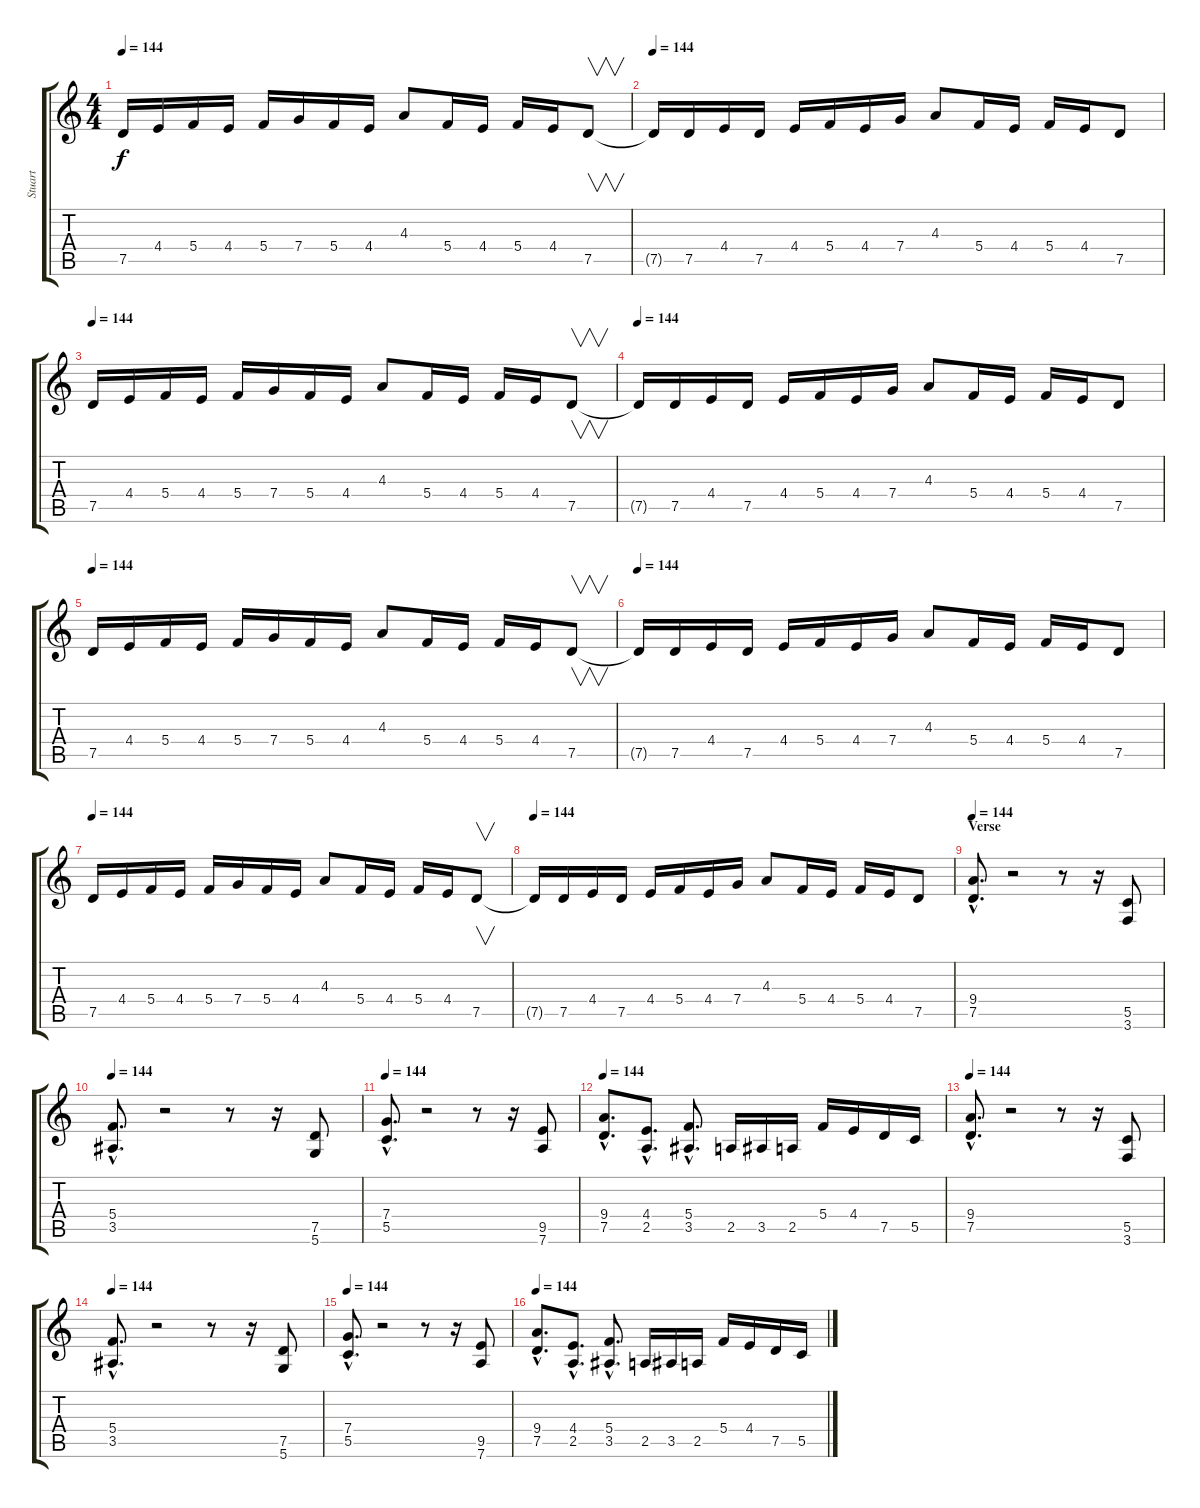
\track ("Stuart" "Stuart") {instrument distortionguitar}
\staff {score tabs}
\tuning (D4 A3 F3 C3 G2 D2) {hide}
\ts (4 4)
\tempo 144
\clef g2
\ks c
7.5.16{dy f} 4.4.16 5.4.16 4.4.16 5.4.16 7.4.16 5.4.16 4.4.16 4.3.8 5.4.16 4.4.16 5.4.16 4.4.16 7.5.8{v} |
\tempo 144
7.5{t}.16 7.5.16 4.4.16 7.5.16 4.4.16 5.4.16 4.4.16 7.4.16 4.3.8 5.4.16 4.4.16 5.4.16 4.4.16 7.5.8 |
\tempo 144
7.5.16 4.4.16 5.4.16 4.4.16 5.4.16 7.4.16 5.4.16 4.4.16 4.3.8 5.4.16 4.4.16 5.4.16 4.4.16 7.5.8{v} |
\tempo 144
7.5{t}.16 7.5.16 4.4.16 7.5.16 4.4.16 5.4.16 4.4.16 7.4.16 4.3.8 5.4.16 4.4.16 5.4.16 4.4.16 7.5.8 |
\tempo 144
7.5.16 4.4.16 5.4.16 4.4.16 5.4.16 7.4.16 5.4.16 4.4.16 4.3.8 5.4.16 4.4.16 5.4.16 4.4.16 7.5.8{v} |
\tempo 144
7.5{t}.16 7.5.16 4.4.16 7.5.16 4.4.16 5.4.16 4.4.16 7.4.16 4.3.8 5.4.16 4.4.16 5.4.16 4.4.16 7.5.8 |
\tempo 144
7.5.16 4.4.16 5.4.16 4.4.16 5.4.16 7.4.16 5.4.16 4.4.16 4.3.8 5.4.16 4.4.16 5.4.16 4.4.16 7.5.8{v} |
\tempo 144
7.5{t}.16 7.5.16 4.4.16 7.5.16 4.4.16 5.4.16 4.4.16 7.4.16 4.3.8 5.4.16 4.4.16 5.4.16 4.4.16 7.5.8 |
\section ("" "Verse")
\tempo 144
(9.4{hac} 7.5{hac}).8{d} r.2 r.8 r.16 (5.5 3.6).8 |
\tempo 144
(5.4{hac} 3.5{hac}).8{d} r.2 r.8 r.16 (7.5 5.6).8 |
\tempo 144
(7.4{hac} 5.5{hac}).8{d} r.2 r.8 r.16 (9.5 7.6).8 |
\tempo 144
(9.4{hac} 7.5{hac}).8{d} (4.4{hac} 2.5{hac}).8{d} (5.4{hac} 3.5{hac}).8{d} 2.5.16 3.5.16 2.5.16 5.4.16 4.4.16 7.5.16 5.5.16 |
\tempo 144
(9.4{hac} 7.5{hac}).8{d} r.2 r.8 r.16 (5.5 3.6).8 |
\tempo 144
(5.4{hac} 3.5{hac}).8{d} r.2 r.8 r.16 (7.5 5.6).8 |
\tempo 144
(7.4{hac} 5.5{hac}).8{d} r.2 r.8 r.16 (9.5 7.6).8 |
\tempo 144
(9.4{hac} 7.5{hac}).8{d} (4.4{hac} 2.5{hac}).8{d} (5.4{hac} 3.5{hac}).8{d} 2.5.16 3.5.16 2.5.16 5.4.16 4.4.16 7.5.16 5.5.16
